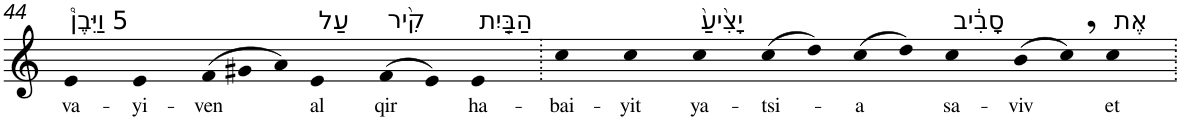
**kern	**text
*part1	*part1
*staff1	*staff1
*I"Piano	*
*I'Pno	*
!!LO:PB:g=z
*clefG2	*
*k[]	*
=44	=44
!LO:TX:a:t=5 וַיִּבֶן֩	!
!	!LO:LY:b
4e	va-
!	!LO:LY:b
4e	-yi-
*Xtuplet	*
!	!LO:LY:b
(>12f	-ven
12g#X	.
12a)	.
!LO:TX:a:t=עַל	!
!	!LO:LY:b
4e	al
!LO:TX:a:t=קִ֨יר	!
!	!LO:LY:b
(>8f	qir
8e)	.
!LO:TX:a:t=הַבַּ֤יִת	!
!	!LO:LY:b
4e	ha-
=45.	=45.
!	!LO:LY:b
4cc	-bai-
!	!LO:LY:b
4cc	-yit
!LO:TX:a:t=יָצִ֙יעַ֙	!
!	!LO:LY:b
4cc	ya-
!	!LO:LY:b
(>8cc	-tsi-
8dd)	.
!	!LO:LY:b
(>8cc	-a
8dd)	.
!LO:TX:a:t=סָבִ֔יב	!
!	!LO:LY:b
4cc	sa-
!	!LO:LY:b
(>8b	-viv
8cc,)	.
!LO:TX:a:t=אֶת	!
!	!LO:LY:b
4cc	et
=.	=.
*-	*-
